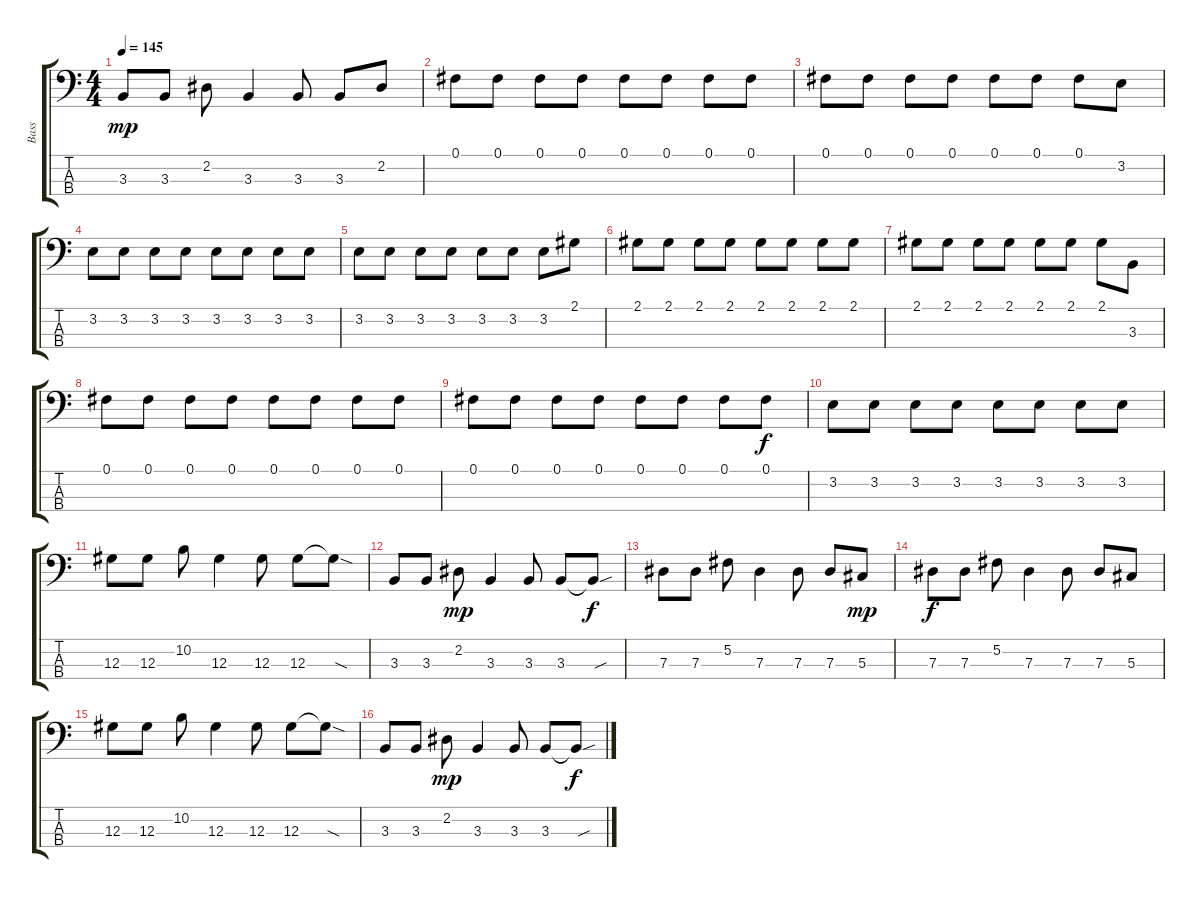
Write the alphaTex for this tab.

\track ("Bass " "Bass ") {instrument electricbassfinger}
\staff {score tabs}
\tuning (Gb2 Db2 Ab1 Eb1) {hide}
\ts (4 4)
\tempo 145
\clef f4
\ks c
3.3.8{dy mp} 3.3.8 2.2.8 3.3.4 3.3.8 3.3.8 2.2.8 |
0.1.8 0.1.8 0.1.8 0.1.8 0.1.8 0.1.8 0.1.8 0.1.8 |
0.1.8 0.1.8 0.1.8 0.1.8 0.1.8 0.1.8 0.1.8 3.2.8 |
3.2.8 3.2.8 3.2.8 3.2.8 3.2.8 3.2.8 3.2.8 3.2.8 |
3.2.8 3.2.8 3.2.8 3.2.8 3.2.8 3.2.8 3.2.8 2.1.8 |
2.1.8 2.1.8 2.1.8 2.1.8 2.1.8 2.1.8 2.1.8 2.1.8 |
2.1.8 2.1.8 2.1.8 2.1.8 2.1.8 2.1.8 2.1.8 3.3.8 |
0.1.8 0.1.8 0.1.8 0.1.8 0.1.8 0.1.8 0.1.8 0.1.8 |
0.1.8 0.1.8 0.1.8 0.1.8 0.1.8 0.1.8 0.1.8 0.1.8{dy f} |
3.2.8 3.2.8 3.2.8 3.2.8 3.2.8 3.2.8 3.2.8 3.2.8 |
12.3.8 12.3.8 10.2.8 12.3.4 12.3.8 12.3.8 12.3{sod t}.8 |
3.3.8 3.3.8 2.2.8{dy mp} 3.3.4 3.3.8 3.3.8 3.3{sou t}.8{dy f} |
7.3.8 7.3.8 5.2.8 7.3.4 7.3.8 7.3.8 5.3.8{dy mp} |
7.3.8{dy f} 7.3.8 5.2.8 7.3.4 7.3.8 7.3.8 5.3.8 |
12.3.8 12.3.8 10.2.8 12.3.4 12.3.8 12.3.8 12.3{sod t}.8 |
3.3.8 3.3.8 2.2.8{dy mp} 3.3.4 3.3.8 3.3.8 3.3{sou t}.8{dy f}
